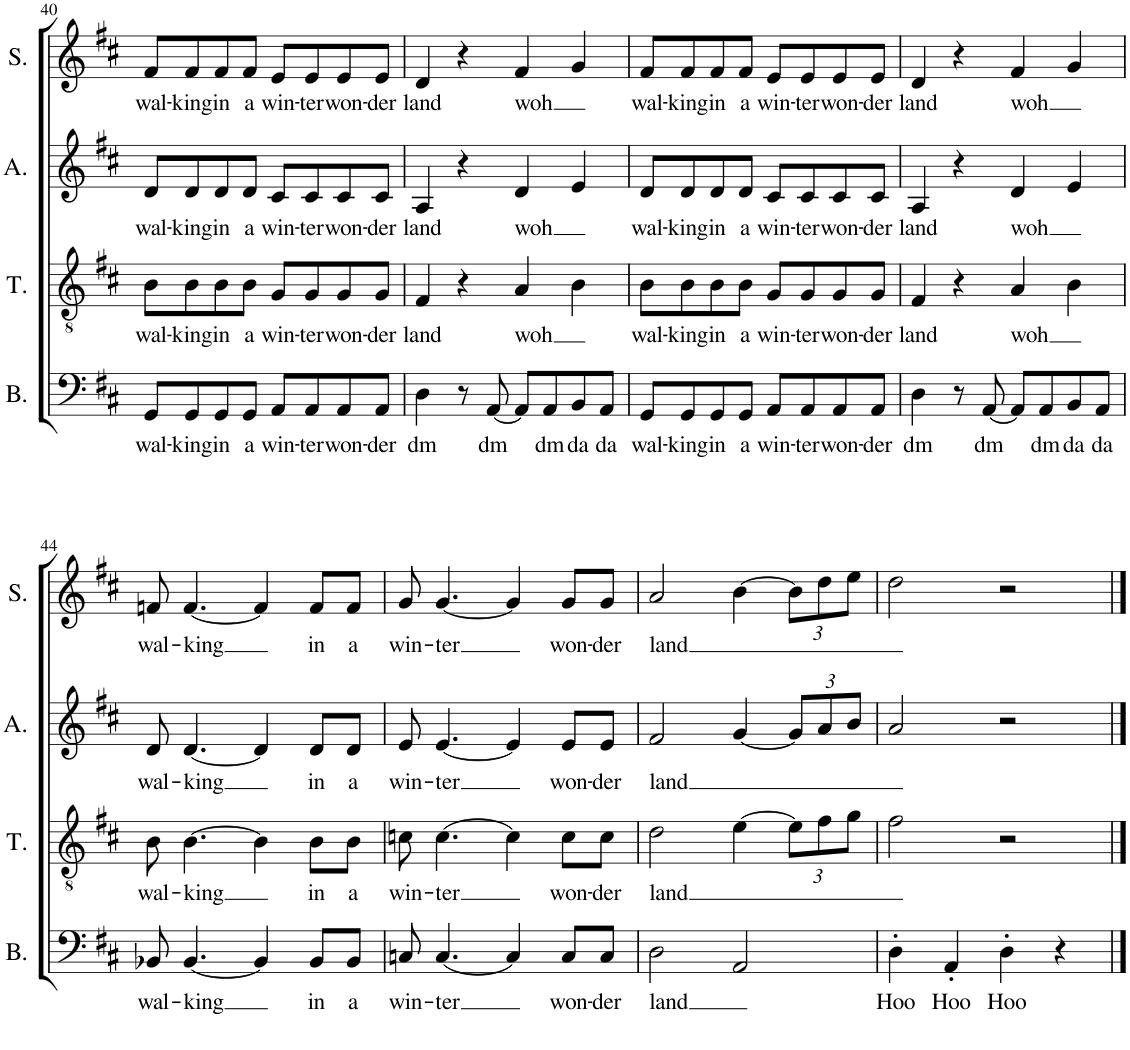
**kern	**text	**kern	**text	**kern	**text	**kern	**text
*part4	*part4	*part3	*part3	*part2	*part2	*part1	*part1
*staff4	*staff4	*staff3	*staff3	*staff2	*staff2	*staff1	*staff1
*I"Bass	*	*I"Tenor	*	*I"Alto	*	*I"Soprano	*
*I'B.	*	*I'T.	*	*I'A.	*	*I'S.	*
!!LO:PB:g=z
*clefF4	*	*clefGv2	*	*clefG2	*	*clefG2	*
*k[f#c#]	*	*k[f#c#]	*	*k[f#c#]	*	*k[f#c#]	*
*M4/4	*	*M4/4	*	*M4/4	*	*M4/4	*
=40	=40	=40	=40	=40	=40	=40	=40
!	!LO:LY:b	!	!LO:LY:b	!	!LO:LY:b	!	!LO:LY:b
8GG/L	wal-	8B\L	wal-	8d/L	wal-	8f#/L	wal-
!	!LO:LY:b	!	!LO:LY:b	!	!LO:LY:b	!	!LO:LY:b
8GG/	-king	8B\	-king	8d/	-king	8f#/	-king
!	!LO:LY:b	!	!LO:LY:b	!	!LO:LY:b	!	!LO:LY:b
8GG/	in	8B\	in	8d/	in	8f#/	in
!	!LO:LY:b	!	!LO:LY:b	!	!LO:LY:b	!	!LO:LY:b
8GG/J	a	8B\J	a	8d/J	a	8f#/J	a
!	!LO:LY:b	!	!LO:LY:b	!	!LO:LY:b	!	!LO:LY:b
8AA/L	win-	8G/L	win-	8c#/L	win-	8e/L	win-
!	!LO:LY:b	!	!LO:LY:b	!	!LO:LY:b	!	!LO:LY:b
8AA/	-ter	8G/	-ter	8c#/	-ter	8e/	-ter
!	!LO:LY:b	!	!LO:LY:b	!	!LO:LY:b	!	!LO:LY:b
8AA/	won-	8G/	won-	8c#/	won-	8e/	won-
!	!LO:LY:b	!	!LO:LY:b	!	!LO:LY:b	!	!LO:LY:b
8AA/J	-der	8G/J	-der	8c#/J	-der	8e/J	-der
=41	=41	=41	=41	=41	=41	=41	=41
!	!LO:LY:b	!	!LO:LY:b	!	!LO:LY:b	!	!LO:LY:b
4D\	dm	4F#/	land	4A/	land	4d/	land
8r	.	4r	.	4r	.	4r	.
!	!LO:LY:b	!	!	!	!	!	!
[8AA/	dm	.	.	.	.	.	.
!	!	!	!LO:LY:b	!	!LO:LY:b	!	!LO:LY:b
8AA/L]	.	4A/	woh	4d/	woh	4f#/	woh
!	!LO:LY:b	!	!	!	!	!	!
8AA/	dm	.	.	.	.	.	.
!	!LO:LY:b	!	!	!	!	!	!
8BB/	da	4B\	.	4e/	.	4g/	.
!	!LO:LY:b	!	!	!	!	!	!
8AA/J	da	.	.	.	.	.	.
=42	=42	=42	=42	=42	=42	=42	=42
!	!LO:LY:b	!	!LO:LY:b	!	!LO:LY:b	!	!LO:LY:b
8GG/L	wal-	8B\L	wal-	8d/L	wal-	8f#/L	wal-
!	!LO:LY:b	!	!LO:LY:b	!	!LO:LY:b	!	!LO:LY:b
8GG/	-king	8B\	-king	8d/	-king	8f#/	-king
!	!LO:LY:b	!	!LO:LY:b	!	!LO:LY:b	!	!LO:LY:b
8GG/	in	8B\	in	8d/	in	8f#/	in
!	!LO:LY:b	!	!LO:LY:b	!	!LO:LY:b	!	!LO:LY:b
8GG/J	a	8B\J	a	8d/J	a	8f#/J	a
!	!LO:LY:b	!	!LO:LY:b	!	!LO:LY:b	!	!LO:LY:b
8AA/L	win-	8G/L	win-	8c#/L	win-	8e/L	win-
!	!LO:LY:b	!	!LO:LY:b	!	!LO:LY:b	!	!LO:LY:b
8AA/	-ter	8G/	-ter	8c#/	-ter	8e/	-ter
!	!LO:LY:b	!	!LO:LY:b	!	!LO:LY:b	!	!LO:LY:b
8AA/	won-	8G/	won-	8c#/	won-	8e/	won-
!	!LO:LY:b	!	!LO:LY:b	!	!LO:LY:b	!	!LO:LY:b
8AA/J	-der	8G/J	-der	8c#/J	-der	8e/J	-der
=43	=43	=43	=43	=43	=43	=43	=43
!	!LO:LY:b	!	!LO:LY:b	!	!LO:LY:b	!	!LO:LY:b
4D\	dm	4F#/	land	4A/	land	4d/	land
8r	.	4r	.	4r	.	4r	.
!	!LO:LY:b	!	!	!	!	!	!
[8AA/	dm	.	.	.	.	.	.
!	!	!	!LO:LY:b	!	!LO:LY:b	!	!LO:LY:b
8AA/L]	.	4A/	woh	4d/	woh	4f#/	woh
!	!LO:LY:b	!	!	!	!	!	!
8AA/	dm	.	.	.	.	.	.
!	!LO:LY:b	!	!	!	!	!	!
8BB/	da	4B\	.	4e/	.	4g/	.
!	!LO:LY:b	!	!	!	!	!	!
8AA/J	da	.	.	.	.	.	.
!!LO:LB:g=z
=44	=44	=44	=44	=44	=44	=44	=44
!	!LO:LY:b	!	!LO:LY:b	!	!LO:LY:b	!	!LO:LY:b
8BB-X/	wal-	8B\	wal-	8d/	wal-	8fn/	wal-
!	!LO:LY:b	!	!LO:LY:b	!	!LO:LY:b	!	!LO:LY:b
[4.BB-/	-king	[4.B\	-king	[4.d/	-king	[4.f/	-king
4BB-/]	.	4B\]	.	4d/]	.	4f/]	.
!	!LO:LY:b	!	!LO:LY:b	!	!LO:LY:b	!	!LO:LY:b
8BB-/L	in	8B\L	in	8d/L	in	8f/L	in
!	!LO:LY:b	!	!LO:LY:b	!	!LO:LY:b	!	!LO:LY:b
8BB-/J	a	8B\J	a	8d/J	a	8f/J	a
=45	=45	=45	=45	=45	=45	=45	=45
!	!LO:LY:b	!	!LO:LY:b	!	!LO:LY:b	!	!LO:LY:b
8Cn/	win-	8cn\	win-	8e/	win-	8g/	win-
!	!LO:LY:b	!	!LO:LY:b	!	!LO:LY:b	!	!LO:LY:b
[4.C/	-ter	[4.c\	-ter	[4.e/	-ter	[4.g/	-ter
4C/]	.	4c\]	.	4e/]	.	4g/]	.
!	!LO:LY:b	!	!LO:LY:b	!	!LO:LY:b	!	!LO:LY:b
8C/L	won-	8c\L	won-	8e/L	won-	8g/L	won-
!	!LO:LY:b	!	!LO:LY:b	!	!LO:LY:b	!	!LO:LY:b
8C/J	-der	8c\J	-der	8e/J	-der	8g/J	-der
=46	=46	=46	=46	=46	=46	=46	=46
!	!LO:LY:b	!	!LO:LY:b	!	!LO:LY:b	!	!LO:LY:b
2D\	land	2d\	land	2f#/	land	2a/	land
2AA/	.	[4e\	.	[4g/	.	[4b\	.
*	*	*Xbrackettup	*	*Xbrackettup	*	*Xbrackettup	*
.	.	12e\L]	.	12g/L]	.	12b\L]	.
.	.	12f#\	.	12a/	.	12dd\	.
.	.	12g\J	.	12b/J	.	12ee\J	.
=47	=47	=47	=47	=47	=47	=47	=47
!	!LO:LY:b	!	!	!	!	!	!
4D'\	Hoo	2f#\	.	2a/	.	2dd\	.
!	!LO:LY:b	!	!	!	!	!	!
4AA'/	Hoo	.	.	.	.	.	.
!	!LO:LY:b	!	!	!	!	!	!
4D'\	Hoo	2r	.	2r	.	2r	.
4r	.	.	.	.	.	.	.
==	==	==	==	==	==	==	==
*-	*-	*-	*-	*-	*-	*-	*-
